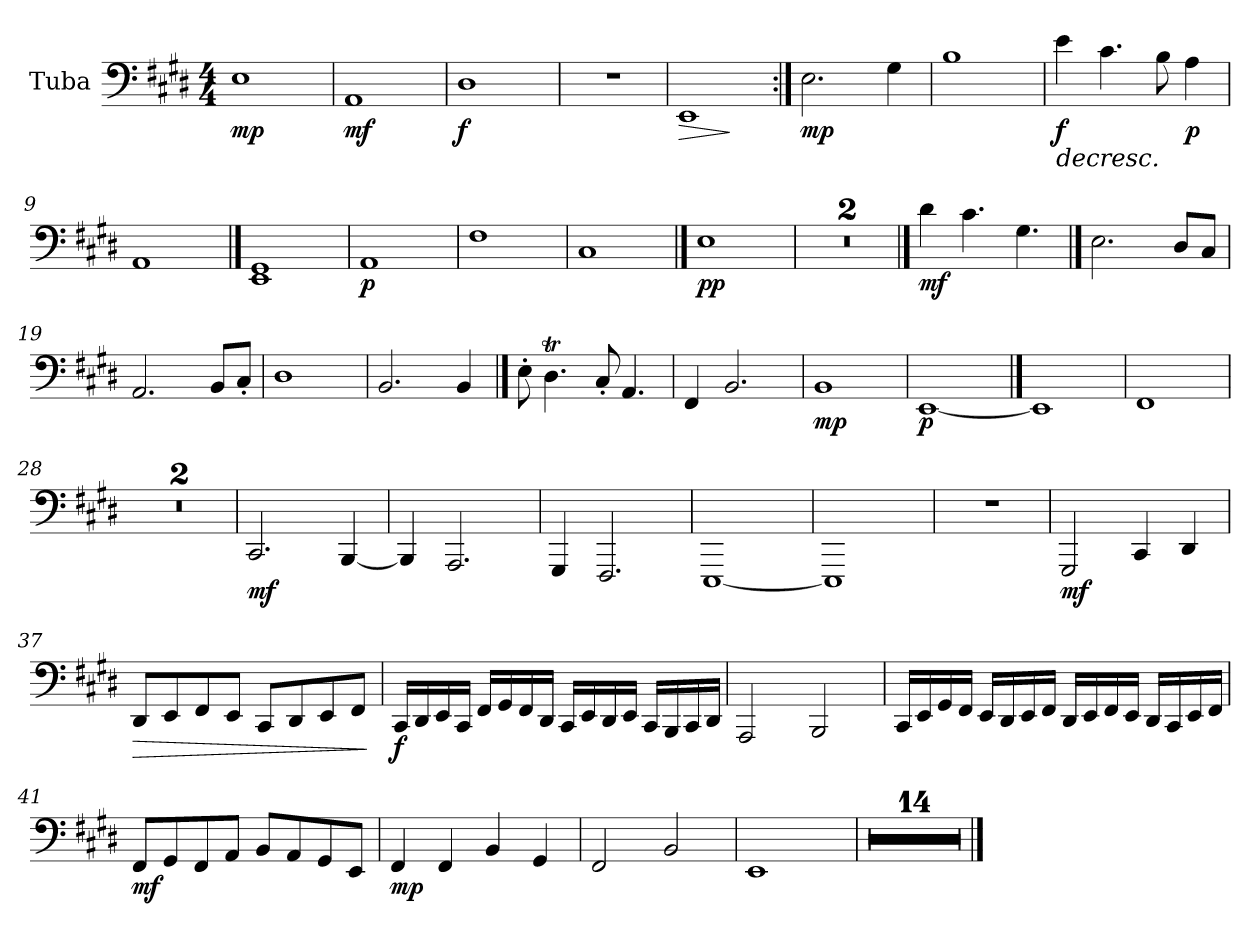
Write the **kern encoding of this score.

**kern	**dynam
*part1	*part1
*staff1	*staff1
*I"Tuba	*
*I'Tba.	*
*clefF4	*
*k[f#c#g#d#]	*
*M4/4	*
*MM80	*
=1	=1
!	!LO:DY:b
1E	mp
=2	=2
*MM90	*
!	!LO:DY:b
1AA	mf
=3	=3
*MM100	*
!	!LO:DY:b
1D#	f
=4	=4
1r	.
=5	=5
!	!LO:HP:b
1EE	>
.	]
=6:|!	=6:|!
!	!LO:DY:b
2.E\	mp
4G#\	.
=7	=7
1B	.
=8	=8
*MM120	*
!	!LO:HP:b
!	!LO:DY:n=1:b
4e\	> f
4.c#\	.
8B\	.
!	!LO:DY:n=2:b
4A\	p
.	]
=9	=9
1AA	.
==10	==10
1EE 1GG#	.
=11	=11
!	!LO:DY:b
1AA	p
=12	=12
1F#	.
=13	=13
1C#	.
==14	==14
!	!LO:DY:b
1E	pp
!!LO:LB:g=z
=15	=15
1r	.
==16	==16
1r	.
=17	=17
!	!LO:DY:b
4d#\	mf
4.c#\	.
4.G#\	.
==18	==18
2.E\	.
8D#/L	.
8C#/J	.
=19	=19
2.AA/	.
8BB/L	.
8C#'/J	.
=20	=20
1D#	.
=21	=21
2.BB/	.
4BB/	.
==22	==22
8E'\	.
4.D#t\	.
8C#'/	.
4.AA/	.
=23	=23
4FF#/	.
2.BB/	.
=24	=24
!	!LO:DY:b
1BB	mp
=25	=25
!	!LO:DY:b
[1EE	p
!!LO:LB:g=z
==26	==26
1EE]	.
=27	=27
1FF#	.
=28	=28
1r	.
=29	=29
1r	.
=30	=30
*MM100	*
!	!LO:DY:b
2.CC#/	mf
[4BBB/	.
=31	=31
4BBB/]	.
2.AAA/	.
=32	=32
4GGG#/	.
2.FFF#/	.
=33	=33
[1EEE	.
=34	=34
1EEE]	.
=35	=35
1r	.
=36	=36
*MM152	*
!	!LO:DY:b
2GGG#/	mf
4CC#/	.
4DD#/	.
=37	=37
!	!LO:HP:b
8DD#/L	>
8EE/	.
8FF#/	.
8EE/J	.
8CC#/L	.
8DD#/	.
8EE/	.
8FF#/J	.
.	]
!!LO:LB:g=z
=38	=38
!	!LO:DY:b
16CC#/LL	f
16DD#/	.
16EE/	.
16CC#/JJ	.
16FF#/LL	.
16GG#/	.
16FF#/	.
16DD#/JJ	.
16CC#/LL	.
16EE/	.
16DD#/	.
16EE/JJ	.
16CC#/LL	.
16BBB/	.
16CC#/	.
16DD#/JJ	.
=39	=39
2AAA/	.
2BBB/	.
=40	=40
*MM100	*
16CC#/LL	.
16EE/	.
16GG#/	.
16FF#/JJ	.
16EE/LL	.
16DD#/	.
16EE/	.
16FF#/JJ	.
16DD#/LL	.
16EE/	.
16FF#/	.
16EE/JJ	.
16DD#/LL	.
16CC#/	.
16EE/	.
16FF#/JJ	.
!!LO:LB:g=z
=41	=41
*MM90	*
!	!LO:DY:b
8FF#/L	mf
8GG#/	.
8FF#/	.
8AA/J	.
8BB/L	.
8AA/	.
8GG#/	.
8EE/J	.
=42	=42
*MM80	*
!	!LO:DY:b
4FF#/	mp
4FF#/	.
4BB/	.
4GG#/	.
=43	=43
*MM70	*
2FF#/	.
2BB/	.
=44	=44
*MM60	*
1EE	.
=45	=45
1r	.
=46	=46
1r	.
=47	=47
1r	.
=48	=48
1r	.
=49	=49
1r	.
=50	=50
1r	.
=51	=51
1r	.
=52	=52
1r	.
=53	=53
1r	.
=54	=54
1r	.
=55	=55
1r	.
=56	=56
1r	.
=57	=57
1r	.
=58	=58
1r	.
==	==
*-	*-
